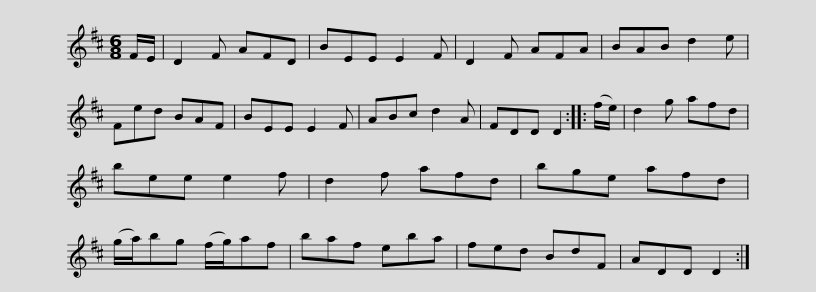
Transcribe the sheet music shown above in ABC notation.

X:1
L:1/8
M:6/8
I:linebreak $
K:D
V:1 treble
V:1
 F/E/ | D2 F AFD | BEE E2 F | D2 F AFA | BAB d2 e | %5
 Fed BAF | BEE E2 F | ABc d2 A |$ FDD D2 :: (f/e/) | %10
 d2 g afd | bee e2 f | d2 f afd | bge afd | (g/a/)bg (f/g/)af | %15
 baf eba |$ fed BdF | ADD D2 :| %18
